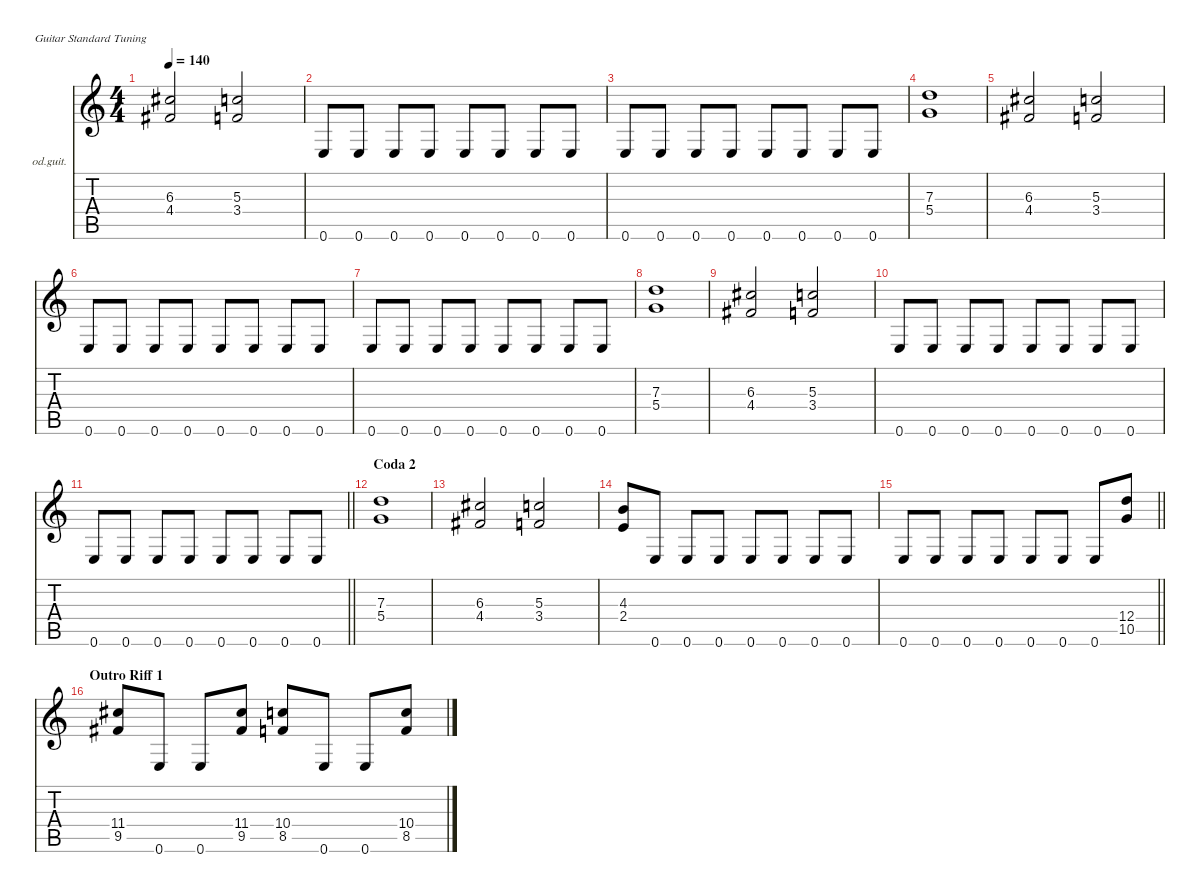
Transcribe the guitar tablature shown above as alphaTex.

\defaultSystemsLayout 4
\hideDynamics
\bracketExtendMode nobrackets
\firstSystemTrackNameOrientation horizontal
\otherSystemsTrackNameOrientation horizontal
\track ("Gtr. II" "od.guit.") {instrument overdrivenguitar}
\staff {score tabs}
\tuning (E4 B3 G3 D3 A2 E2)
\ts (4 4)
\tempo 140
\clef g2
\ks c
(6.3{acc #} 4.4{acc #}).2{dy f} (5.3 3.4).2 |
0.6.8{dy mf} 0.6.8 0.6.8 0.6.8 0.6.8 0.6.8 0.6.8 0.6.8 |
0.6.8 0.6.8 0.6.8 0.6.8 0.6.8 0.6.8 0.6.8 0.6.8 |
(7.3 5.4).1{dy f} |
(6.3{acc #} 4.4{acc #}).2 (5.3 3.4).2 |
0.6.8{dy mf} 0.6.8 0.6.8 0.6.8 0.6.8 0.6.8 0.6.8 0.6.8 |
0.6.8 0.6.8 0.6.8 0.6.8 0.6.8 0.6.8 0.6.8 0.6.8 |
(7.3 5.4).1{dy f} |
(6.3{acc #} 4.4{acc #}).2 (5.3 3.4).2 |
0.6.8{dy mf} 0.6.8 0.6.8 0.6.8 0.6.8 0.6.8 0.6.8 0.6.8 |
\barLineRight lightlight
0.6.8 0.6.8 0.6.8 0.6.8 0.6.8 0.6.8 0.6.8 0.6.8 |
\section ("" "Coda 2")
(7.3 5.4).1{dy f} |
(6.3{acc #} 4.4{acc #}).2 (5.3 3.4).2 |
(4.3 2.4).8 0.6.8{dy mf} 0.6.8 0.6.8 0.6.8 0.6.8 0.6.8 0.6.8 |
\barLineRight lightlight
0.6.8 0.6.8 0.6.8 0.6.8 0.6.8 0.6.8 0.6.8 (12.4 10.5).8{dy f} |
\section ("" "Outro Riff 1")
(11.4{acc #} 9.5{acc #}).8 0.6.8{dy mf} 0.6.8 (11.4{acc #} 9.5{acc #}).8{dy f} (10.4 8.5).8 0.6.8{dy mf} 0.6.8 (10.4 8.5).8{dy f}
